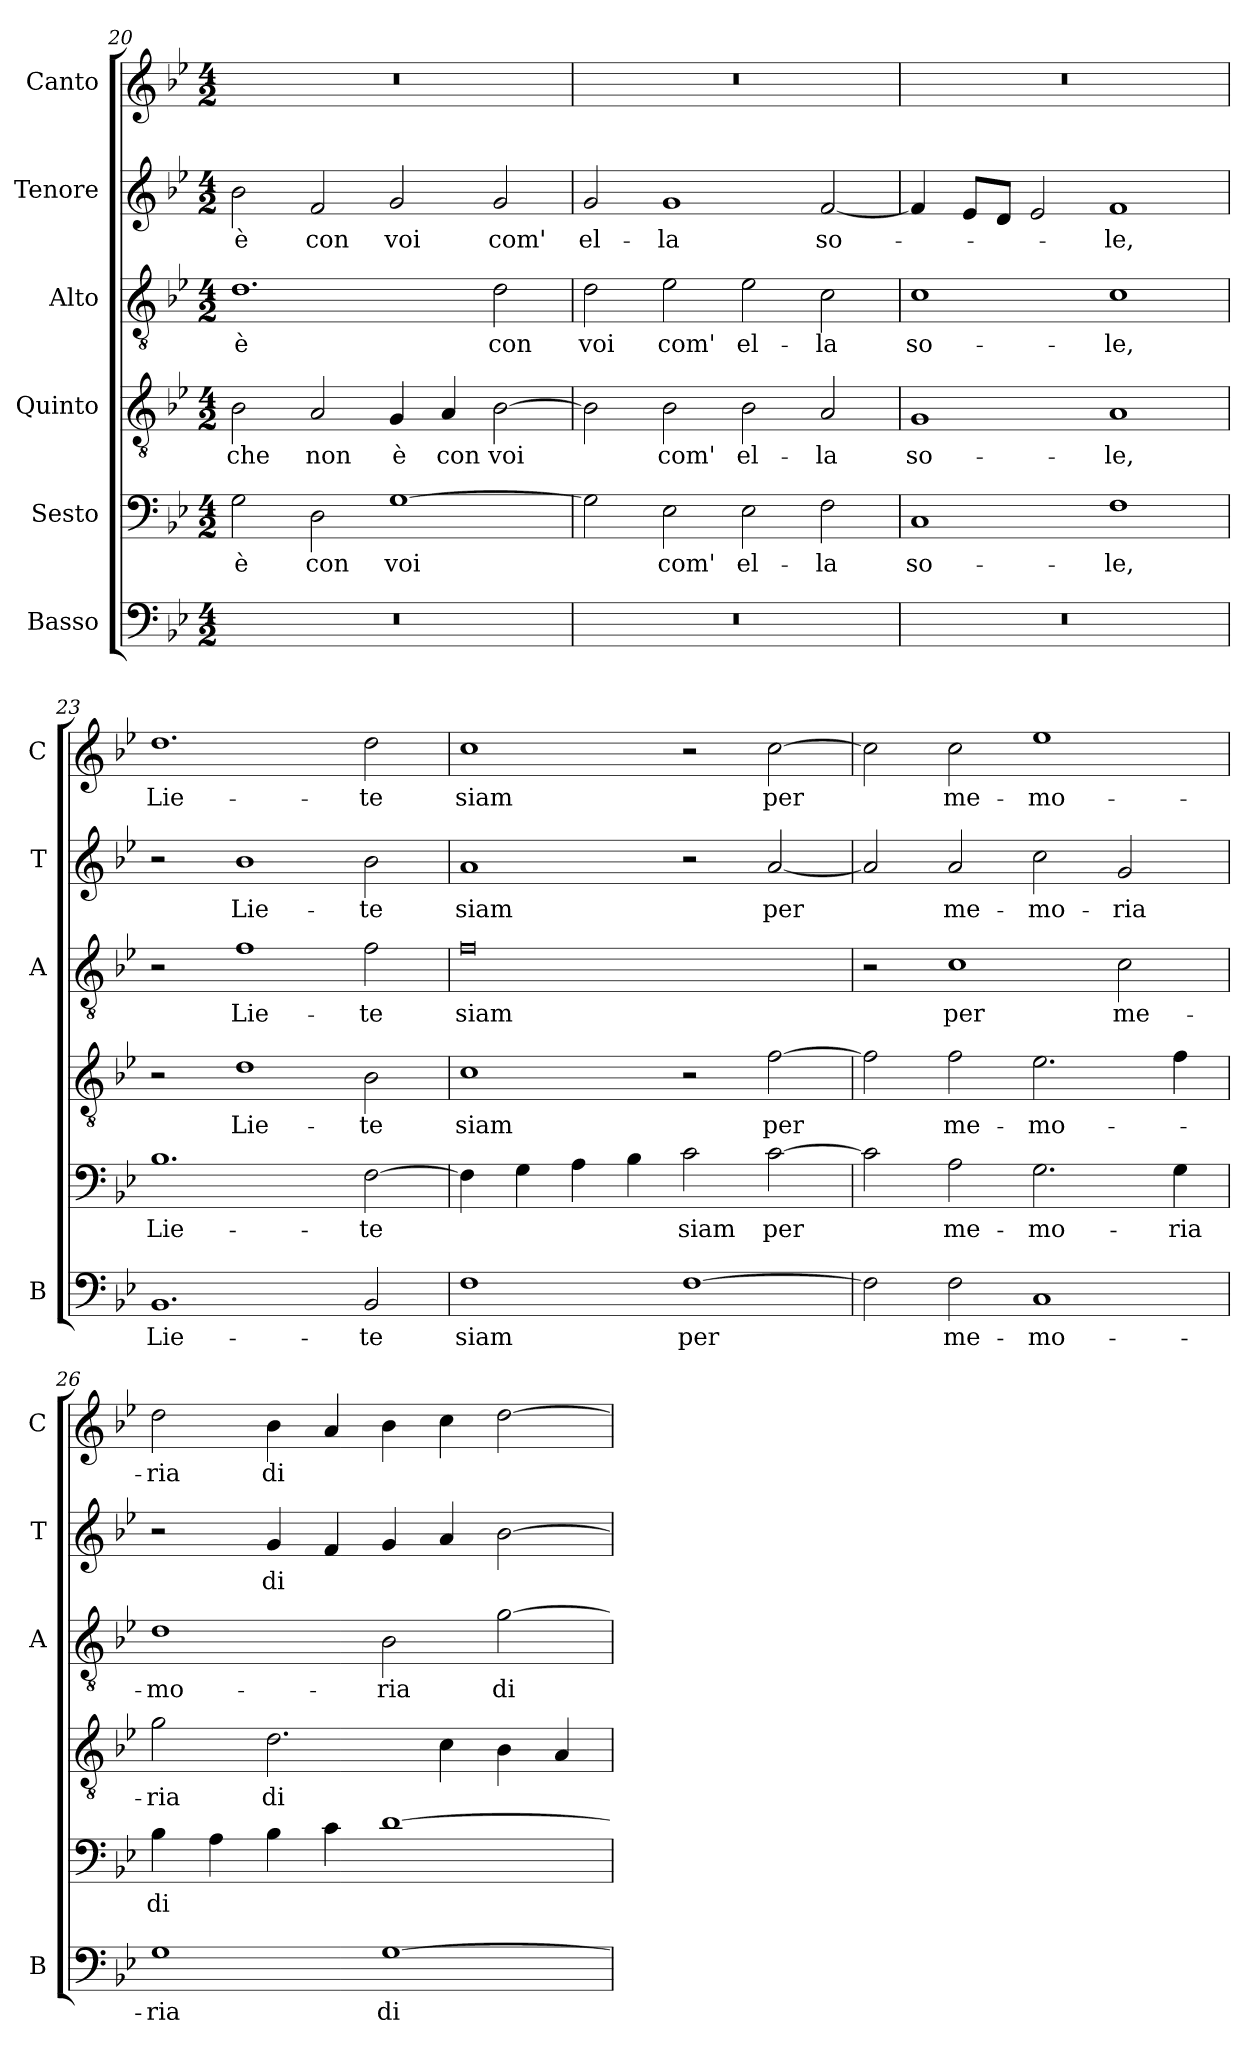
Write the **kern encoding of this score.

**kern	**text	**kern	**text	**kern	**text	**kern	**text	**kern	**text	**kern	**text
*part6	*part6	*part5	*part5	*part4	*part4	*part3	*part3	*part2	*part2	*part1	*part1
*staff6	*staff6	*staff5	*staff5	*staff4	*staff4	*staff3	*staff3	*staff2	*staff2	*staff1	*staff1
*I"Basso	*	*I"Sesto	*	*I"Quinto	*	*I"Alto	*	*I"Tenore	*	*I"Canto	*
*I'B	*	*	*	*	*	*I'A	*	*I'T	*	*I'C	*
*clefF4	*	*clefF4	*	*clefGv2	*	*clefGv2	*	*clefG2	*	*clefG2	*
*k[b-e-]	*	*k[b-e-]	*	*k[b-e-]	*	*k[b-e-]	*	*k[b-e-]	*	*k[b-e-]	*
*B-:	*	*B-:	*	*B-:	*	*B-:	*	*B-:	*	*B-:	*
*M4/2	*	*M4/2	*	*M4/2	*	*M4/2	*	*M4/2	*	*M4/2	*
=20	=20	=20	=20	=20	=20	=20	=20	=20	=20	=20	=20
!	!	!	!LO:LY:b	!	!LO:LY:b	!	!LO:LY:b	!	!LO:LY:b	!	!
0r	.	2G\	è	2B-\	che	1.d	è	2b-\	è	0r	.
!	!	!	!LO:LY:b	!	!LO:LY:b	!	!	!	!LO:LY:b	!	!
.	.	2D\	con	2A/	non	.	.	2f/	con	.	.
!	!	!	!LO:LY:b	!	!LO:LY:b	!	!	!	!LO:LY:b	!	!
.	.	[1G	voi	4G/	è	.	.	2g/	voi	.	.
!	!	!	!	!	!LO:LY:b	!	!	!	!	!	!
.	.	.	.	4A/	con	.	.	.	.	.	.
!	!	!	!	!	!LO:LY:b	!	!LO:LY:b	!	!LO:LY:b	!	!
.	.	.	.	[2B-\	voi	2d\	con	2g/	com'	.	.
=21	=21	=21	=21	=21	=21	=21	=21	=21	=21	=21	=21
!	!	!	!	!	!	!	!LO:LY:b	!	!LO:LY:b	!	!
0r	.	2G\]	.	2B-\]	.	2d\	voi	2g/	el-	0r	.
!	!	!	!LO:LY:b	!	!LO:LY:b	!	!LO:LY:b	!	!LO:LY:b	!	!
.	.	2E-\	com'	2B-\	com'	2e-\	com'	1g	-la	.	.
!	!	!	!LO:LY:b	!	!LO:LY:b	!	!LO:LY:b	!	!	!	!
.	.	2E-\	el-	2B-\	el-	2e-\	el-	.	.	.	.
!	!	!	!LO:LY:b	!	!LO:LY:b	!	!LO:LY:b	!	!LO:LY:b	!	!
.	.	2F\	-la	2A/	-la	2c\	-la	[2f/	so-	.	.
=22	=22	=22	=22	=22	=22	=22	=22	=22	=22	=22	=22
!	!	!	!LO:LY:b	!	!LO:LY:b	!	!LO:LY:b	!	!	!	!
0r	.	1C	so-	1G	so-	1c	so-	4f/]	.	0r	.
.	.	.	.	.	.	.	.	8e-/L	.	.	.
.	.	.	.	.	.	.	.	8d/J	.	.	.
.	.	.	.	.	.	.	.	2e-/	.	.	.
!	!	!	!LO:LY:b	!	!LO:LY:b	!	!LO:LY:b	!	!LO:LY:b	!	!
.	.	1F	-le,	1A	-le,	1c	-le,	1f	-le,	.	.
=23	=23	=23	=23	=23	=23	=23	=23	=23	=23	=23	=23
!	!LO:LY:b	!	!LO:LY:b	!	!	!	!	!	!	!	!LO:LY:b
1.BB-	Lie-	1.B-	Lie-	2r	.	2r	.	2r	.	1.dd	Lie-
!	!	!	!	!	!LO:LY:b	!	!LO:LY:b	!	!LO:LY:b	!	!
.	.	.	.	1d	Lie-	1f	Lie-	1b-	Lie-	.	.
!	!LO:LY:b	!	!LO:LY:b	!	!LO:LY:b	!	!LO:LY:b	!	!LO:LY:b	!	!LO:LY:b
2BB-/	-te	[2F\	-te	2B-\	-te	2f\	-te	2b-\	-te	2dd\	-te
!!LO:LB:g=z
=24	=24	=24	=24	=24	=24	=24	=24	=24	=24	=24	=24
!	!LO:LY:b	!	!	!	!LO:LY:b	!	!LO:LY:b	!	!LO:LY:b	!	!LO:LY:b
1F	siam	4F\]	.	1c	siam	0f	siam	1a	siam	1cc	siam
.	.	4G\	.	.	.	.	.	.	.	.	.
.	.	4A\	.	.	.	.	.	.	.	.	.
.	.	4B-\	.	.	.	.	.	.	.	.	.
!	!LO:LY:b	!	!LO:LY:b	!	!	!	!	!	!	!	!
[1F	per	2c\	siam	2r	.	.	.	2r	.	2r	.
!	!	!	!LO:LY:b	!	!LO:LY:b	!	!	!	!LO:LY:b	!	!LO:LY:b
.	.	[2c\	per	[2f\	per	.	.	[2a/	per	[2cc\	per
=25	=25	=25	=25	=25	=25	=25	=25	=25	=25	=25	=25
2F\]	.	2c\]	.	2f\]	.	2r	.	2a/]	.	2cc\]	.
!	!LO:LY:b	!	!LO:LY:b	!	!LO:LY:b	!	!LO:LY:b	!	!LO:LY:b	!	!LO:LY:b
2F\	me-	2A\	me-	2f\	me-	1c	per	2a/	me-	2cc\	me-
!	!LO:LY:b	!	!LO:LY:b	!	!LO:LY:b	!	!	!	!LO:LY:b	!	!LO:LY:b
1C	-mo-	2.G\	-mo-	2.e-\	-mo-	.	.	2cc\	-mo-	1ee-	-mo-
!	!	!	!	!	!	!	!LO:LY:b	!	!LO:LY:b	!	!
.	.	.	.	.	.	2c\	me-	2g/	-ria	.	.
!	!	!	!LO:LY:b	!	!	!	!	!	!	!	!
.	.	4G\	-ria	4f\	.	.	.	.	.	.	.
=26	=26	=26	=26	=26	=26	=26	=26	=26	=26	=26	=26
!	!LO:LY:b	!	!LO:LY:b	!	!LO:LY:b	!	!LO:LY:b	!	!	!	!LO:LY:b
1G	-ria	4B-\	di	2g\	-ria	1d	-mo-	2r	.	2dd\	-ria
.	.	4A\	.	.	.	.	.	.	.	.	.
!	!	!	!	!	!LO:LY:b	!	!	!	!LO:LY:b	!	!LO:LY:b
.	.	4B-\	.	2.d\	di	.	.	4g/	di	4b-\	di
.	.	4c\	.	.	.	.	.	4f/	.	4a/	.
!	!LO:LY:b	!	!	!	!	!	!LO:LY:b	!	!	!	!
[1G	di	[1d	.	.	.	2B-\	-ria	4g/	.	4b-\	.
.	.	.	.	4c\	.	.	.	4a/	.	4cc\	.
!	!	!	!	!	!	!	!LO:LY:b	!	!	!	!
.	.	.	.	4B-\	.	[2g\	di	[2b-\	.	[2dd\	.
.	.	.	.	4A/	.	.	.	.	.	.	.
=	=	=	=	=	=	=	=	=	=	=	=
*-	*-	*-	*-	*-	*-	*-	*-	*-	*-	*-	*-
